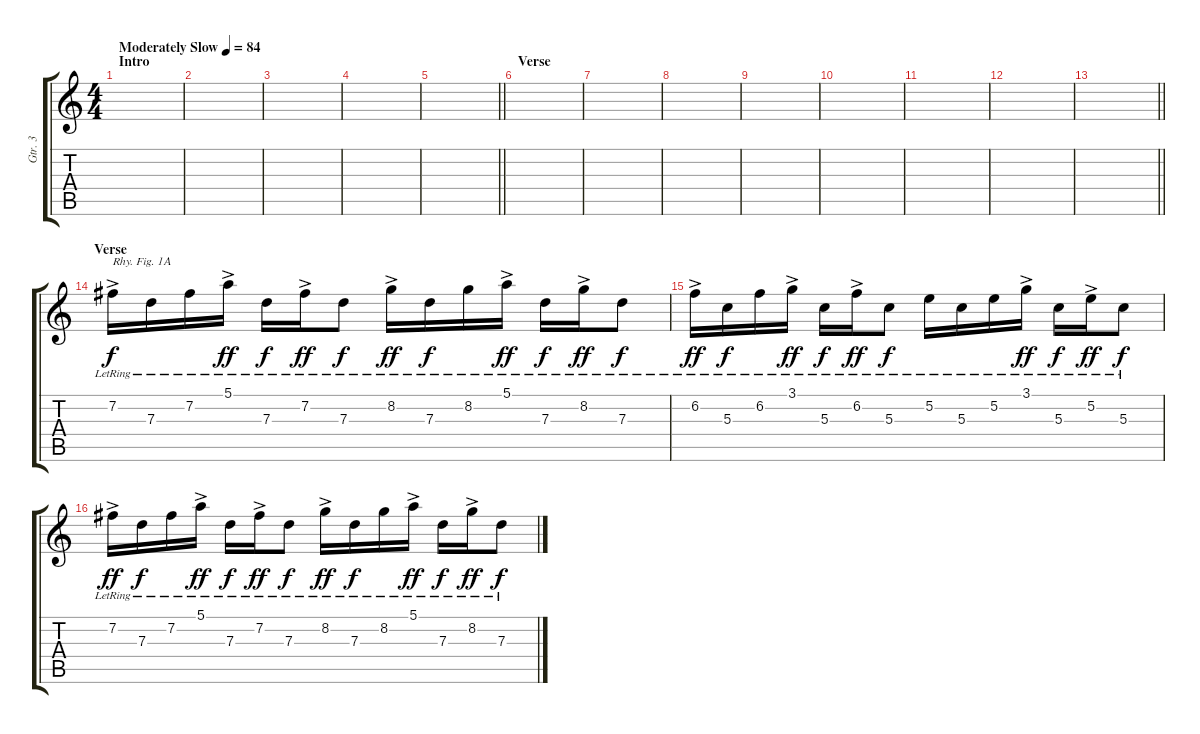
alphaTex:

\track ("Gtr. 3" "Gtr. 3") {instrument electricguitarclean}
\staff {score tabs}
\tuning (E4 B3 G3 D3 A2 E2) {hide}
\ts (4 4)
\section ("" "Intro")
\tempo (84 "Moderately Slow")
\clef g2
\ks c
|
|
|
|
\barLineRight lightlight
|
\section ("" "Verse")
|
|
|
|
|
|
|
\barLineRight lightlight
|
\section ("" "Verse")
7.2{ac lr}.16{txt "Rhy. Fig. 1A"} 7.3{lr}.16{dy f} 7.2{lr}.16 5.1{ac lr}.16{dy ff} 7.3{lr}.16{dy f} 7.2{ac lr}.16{dy ff} 7.3{lr}.8{dy f} 8.2{ac lr}.16{dy ff} 7.3{lr}.16{dy f} 8.2{lr}.16 5.1{ac lr}.16{dy ff} 7.3{lr}.16{dy f} 8.2{ac lr}.16{dy ff} 7.3{lr}.8{dy f} |
6.2{ac lr}.16{dy ff} 5.3{lr}.16{dy f} 6.2{lr}.16 3.1{ac lr}.16{dy ff} 5.3{lr}.16{dy f} 6.2{ac lr}.16{dy ff} 5.3{lr}.8{dy f} 5.2{lr}.16 5.3{lr}.16 5.2{lr}.16 3.1{ac lr}.16{dy ff} 5.3{lr}.16{dy f} 5.2{ac lr}.16{dy ff} 5.3{lr}.8{dy f} |
7.2{ac lr}.16{dy ff} 7.3{lr}.16{dy f} 7.2{lr}.16 5.1{ac lr}.16{dy ff} 7.3{lr}.16{dy f} 7.2{ac lr}.16{dy ff} 7.3{lr}.8{dy f} 8.2{ac lr}.16{dy ff} 7.3{lr}.16{dy f} 8.2{lr}.16 5.1{ac lr}.16{dy ff} 7.3{lr}.16{dy f} 8.2{ac lr}.16{dy ff} 7.3{lr}.8{dy f}
